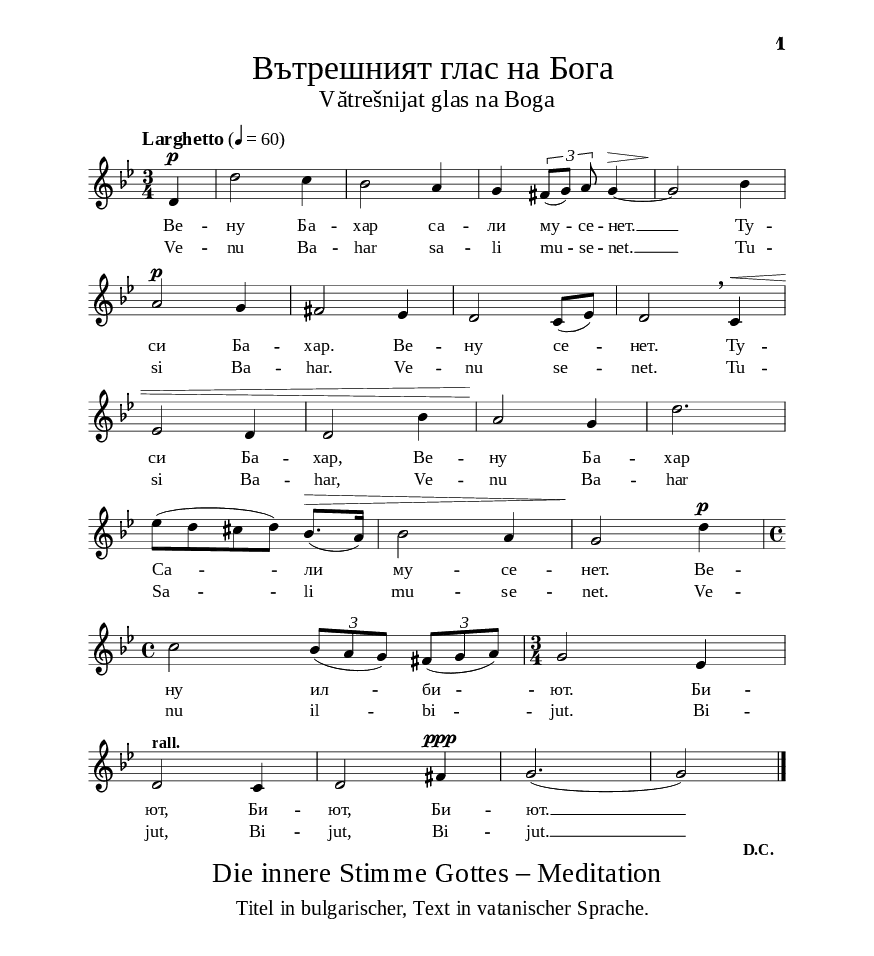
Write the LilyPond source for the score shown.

\version "2.24.2"

% include paper part and global functions
\include "include/globals.ily"

\bookpart {
   \label #'ref200
  \tocItem \markup "Вътрешният глас на Бога – Vătrešnijat glas na Boga "
  \include "include/bookpart-paper.ily"
  \score {
    \include "include/score-layout.ily"

    \new Voice \relative c' {
     \clef treble
      \key g \minor
      \time 3/4
      \tempoFunc "Larghetto" 4 "60"
      \autoBeamOff
       
      \partial 4
       d4^\p | % 2
      d'2 c4 | % 3
      bes2 a4 | % 4
      g4 \times 2/3 {
        fis8 ( [g8] ) a8
      }
       g4^\> ~ | % 5
      g2 \! bes4 \break | % 6
      a2^\p g4 | % 7
      fis2 es4 | % 8
      d2 c8 ( [es8] ) | % 9
      d2 \breathe  c4^\< \break
      es2 d4 | % 11
      d2 bes'4 | % 12
      a2 \!  g4 | % 13
      d'2. \break | % 14
      es8 ( [d8 cis8 d8] )  bes8.^\>  ( [a16] ) | % 15
      bes2 a4 | % 16
      g2 \! d'4^\p \break | % 17
      \time 4/4  c2
      \times 2/3  {
        bes8 [( a8 g8 )]
      }
      \times 2/3  {
        fis8 ( [g8 a8] )
      }
      | % 18
      \time 3/4  g2 es4 \break | % 19
      d2^\markup{ \bold {rall.} } c4 |
      d2 fis4^\ppp | % 21
      g2. ( | % 22
      g2 )\bar "|."
    }

\addlyrics {
      Ве -- ну Ба
      -- хар са -- ли му -- се -- нет. __ Ту -- си Ба --
      хар. Ве -- ну се -- нет. Ту -- си Ба -- хар, Ве
      -- ну Ба -- хар Са -- ли му -- се -- нет. Ве --
      ну ил -- би -- ют. Би -- ют, Би -- ют, Би -- ют. __}
     \addlyrics {
      Ve -- nu Ba
      -- har sa -- li mu -- se -- net. __ Tu -- si Ba --
      har. Ve -- nu se -- net. Tu -- si Ba -- har, Ve
      -- nu Ba -- har Sa -- li mu -- se -- net. Ve --
      nu il -- bi -- jut. Bi -- jut, Bi -- jut, Bi -- jut. __}


    \header {
      title = \titleFunc "Вътрешният глас на Бога " "Vătrešnijat glas na Boga"       
      
    }

    

   

    \midi{}

  } % score

  \markup \dc-one "D.C."

  % include foreign translation(s) of the song
  \version "2.24.4"

\markup \fill-line { \fontsize #deTitleFontSize "Die innere Stimme Gottes – Meditation" }
\markup \null
\markup \null
\markup \abs-fontsize #10 {
 \fill-line {
  \override #`(baseline-skip . ,deCoupletBaselineSkip)

  \column {
 \line { " "Titel in bulgarischer, Text in vatanischer Sprache.}
  
  }
  }
}


} % bookpart

% Più mosso
%
